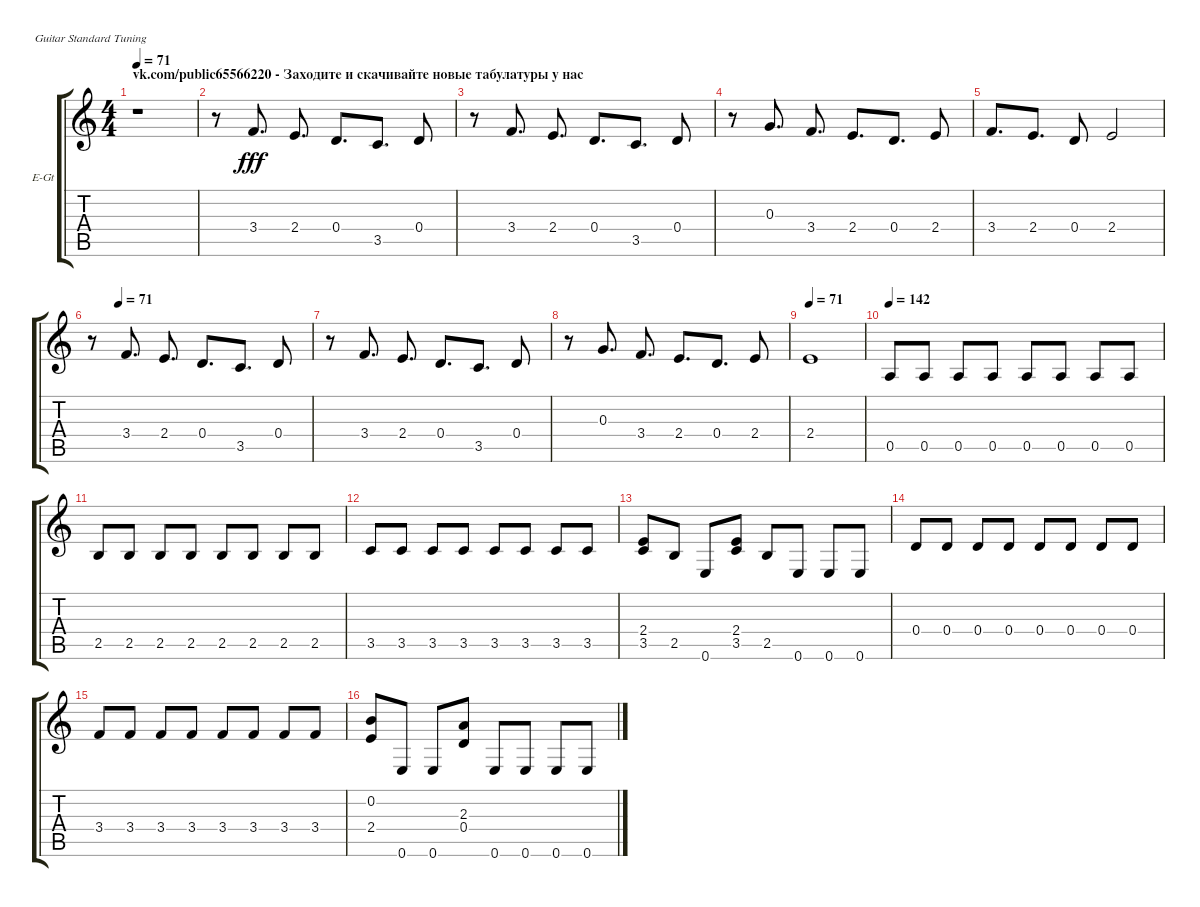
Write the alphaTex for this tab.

\bracketExtendMode groupsimilarinstruments
\firstSystemTrackNameOrientation horizontal
\otherSystemsTrackNameOrientation horizontal
\track ("Сергей Маврин" "E-Gt") {instrument distortionguitar}
\staff {score tabs}
\tuning (E4 B3 G3 D3 A2 E2)
\ts (4 4)
\section ("" "vk.com/public65566220 - Заходите и скачивайте новые табулатуры у нас")
\tempo 71
\clef g2
\ks c
r.1{dy fff instrument distortionguitar} |
r.8 3.4.8{d} 2.4.8{d} 0.4.8{d} 3.5.8{d} 0.4.8 |
r.8 3.4.8{d} 2.4.8{d} 0.4.8{d} 3.5.8{d} 0.4.8 |
r.8 0.3.8{d} 3.4.8{d} 2.4.8{d} 0.4.8{d} 2.4.8 |
3.4.8{d} 2.4.8{d} 0.4.8 2.4.2 |
\tempo (71 0.125)
r.8 3.4.8{d} 2.4.8{d} 0.4.8{d} 3.5.8{d} 0.4.8 |
r.8 3.4.8{d} 2.4.8{d} 0.4.8{d} 3.5.8{d} 0.4.8 |
r.8 0.3.8{d} 3.4.8{d} 2.4.8{d} 0.4.8{d} 2.4.8 |
\tempo 71
2.4.1 |
\tempo 142
0.5.8 0.5.8 0.5.8 0.5.8 0.5.8 0.5.8 0.5.8 0.5.8 |
2.5.8 2.5.8 2.5.8 2.5.8 2.5.8 2.5.8 2.5.8 2.5.8 |
3.5.8 3.5.8 3.5.8 3.5.8 3.5.8 3.5.8 3.5.8 3.5.8 |
(2.4 3.5).8 2.5.8 0.6.8 (2.4 3.5).8 2.5.8 0.6.8 0.6.8 0.6.8 |
0.4.8 0.4.8 0.4.8 0.4.8 0.4.8 0.4.8 0.4.8 0.4.8 |
3.4.8 3.4.8 3.4.8 3.4.8 3.4.8 3.4.8 3.4.8 3.4.8 |
(0.2 2.4).8 0.6.8 0.6.8 (2.3 0.4).8 0.6.8 0.6.8 0.6.8 0.6.8
